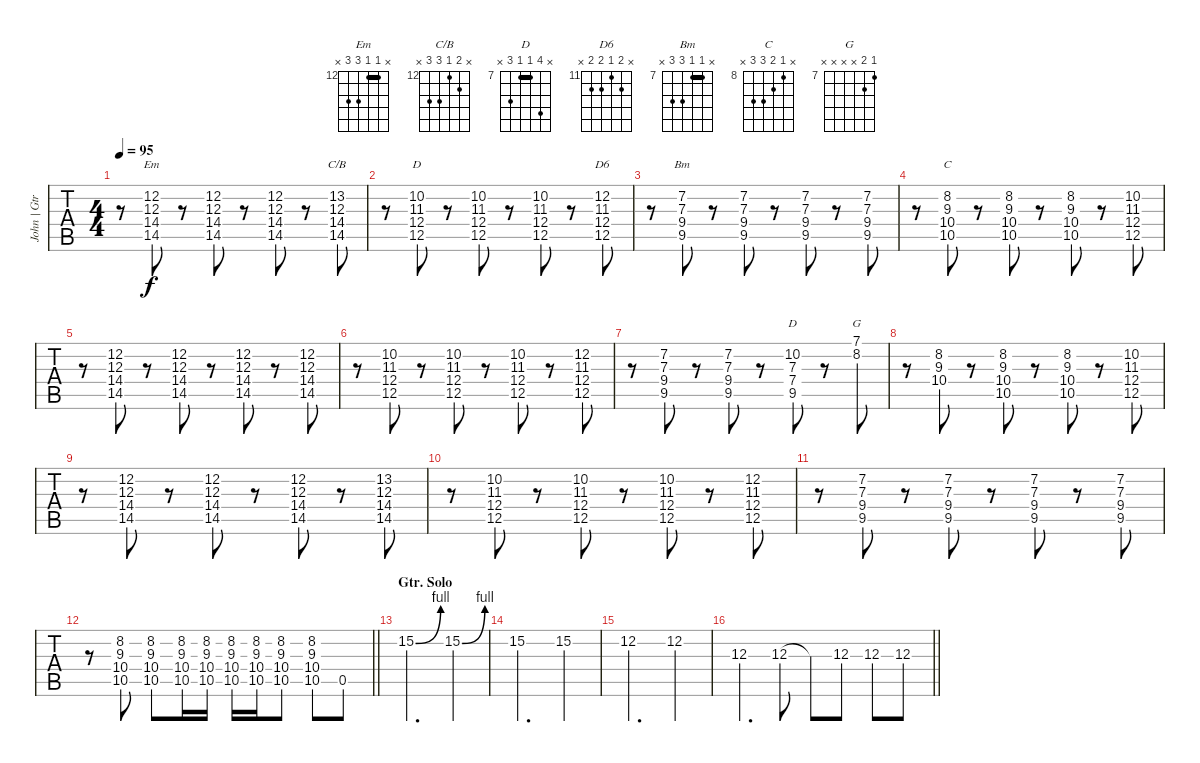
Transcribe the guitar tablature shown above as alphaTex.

\track ("John | Gtr. 1" "John | Gtr") {instrument electricguitarclean}
\staff {tabs}
\tuning (E4 B3 G3 D3 A2 E2) {hide}
\chord ("Em" x 12 12 14 14 x) {firstfret 12 barre 12}
\chord ("C/B" x 13 12 14 14 x) {firstfret 12}
\chord ("D" x 10 11 12 12 x) {firstfret 10}
\chord ("D6" x 12 11 12 12 x) {firstfret 11}
\chord ("Bm" x 7 7 9 9 x) {firstfret 7 barre 7}
\chord ("C" x 8 9 10 10 x) {firstfret 8}
\chord ("D" x 10 7 7 9 x) {firstfret 7 barre 7}
\chord ("G" 7 8 x x x x) {firstfret 7}
\ts (4 4)
\tempo 95
\clef g2
\ks c
r.8{dy f} (12.2 12.3 14.4 14.5).8{ch "Em"} r.8 (12.2 12.3 14.4 14.5).8 r.8 (12.2 12.3 14.4 14.5).8 r.8 (13.2 12.3 14.4 14.5).8{ch "C/B"} |
r.8 (10.2 11.3 12.4 12.5).8{ch "D"} r.8 (10.2 11.3 12.4 12.5).8 r.8 (10.2 11.3 12.4 12.5).8 r.8 (12.2 11.3 12.4 12.5).8{ch "D6"} |
r.8 (7.2 7.3 9.4 9.5).8{ch "Bm"} r.8 (7.2 7.3 9.4 9.5).8 r.8 (7.2 7.3 9.4 9.5).8 r.8 (7.2 7.3 9.4 9.5).8 |
r.8 (8.2 9.3 10.4 10.5).8{ch "C"} r.8 (8.2 9.3 10.4 10.5).8 r.8 (8.2 9.3 10.4 10.5).8 r.8 (10.2 11.3 12.4 12.5).8 |
r.8 (12.2 12.3 14.4 14.5).8 r.8 (12.2 12.3 14.4 14.5).8 r.8 (12.2 12.3 14.4 14.5).8 r.8 (12.2 12.3 14.4 14.5).8 |
r.8 (10.2 11.3 12.4 12.5).8 r.8 (10.2 11.3 12.4 12.5).8 r.8 (10.2 11.3 12.4 12.5).8 r.8 (12.2 11.3 12.4 12.5).8 |
r.8 (7.2 7.3 9.4 9.5).8 r.8 (7.2 7.3 9.4 9.5).8 r.8 (10.2 7.3 7.4 9.5).8{ch "D"} r.8 (7.1 8.2).8{ch "G"} |
r.8 (8.2 9.3 10.4).8 r.8 (8.2 9.3 10.4 10.5).8 r.8 (8.2 9.3 10.4 10.5).8 r.8 (10.2 11.3 12.4 12.5).8 |
r.8 (12.2 12.3 14.4 14.5).8 r.8 (12.2 12.3 14.4 14.5).8 r.8 (12.2 12.3 14.4 14.5).8 r.8 (13.2 12.3 14.4 14.5).8 |
r.8 (10.2 11.3 12.4 12.5).8 r.8 (10.2 11.3 12.4 12.5).8 r.8 (10.2 11.3 12.4 12.5).8 r.8 (12.2 11.3 12.4 12.5).8 |
r.8 (7.2 7.3 9.4 9.5).8 r.8 (7.2 7.3 9.4 9.5).8 r.8 (7.2 7.3 9.4 9.5).8 r.8 (7.2 7.3 9.4 9.5).8 |
\barLineRight lightlight
r.8 (8.2 9.3 10.4 10.5).8 (8.2 9.3 10.4 10.5).8 (8.2 9.3 10.4 10.5).16 (8.2 9.3 10.4 10.5).16 (8.2 9.3 10.4 10.5).16 (8.2 9.3 10.4 10.5).16 (8.2 9.3 10.4 10.5).8 (8.2 9.3 10.4 10.5).8 0.5.8 |
\section ("" "Gtr. Solo")
15.2{be (bend 0 0 60 4)}.2{d instrument distortionguitar} 15.2{be (bend 0 0 60 4)}.4 |
15.2.2{d} 15.2.4 |
12.2.2{d} 12.2.4 |
\barLineRight lightlight
12.3.4{d} 12.3.8 12.3{t}.8 12.3.8 12.3.8 12.3.8
